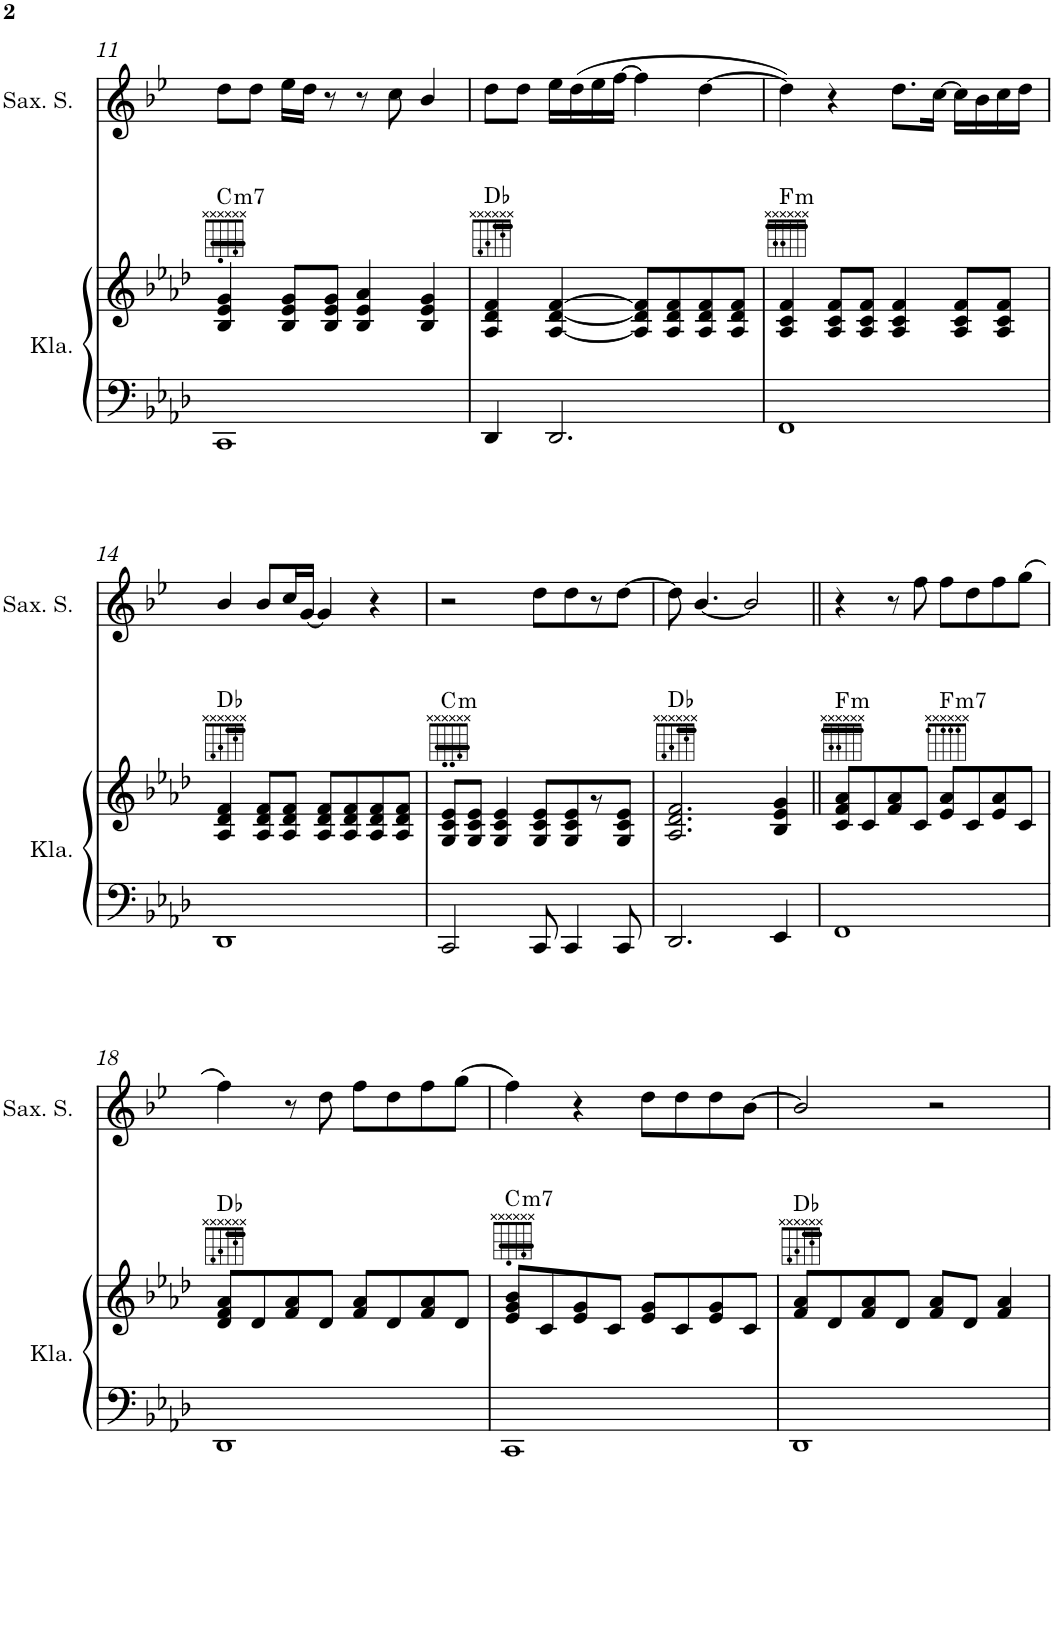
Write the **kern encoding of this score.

**kern	**kern	**harte	**kern
*part2	*part2	*part2	*part1
*staff3	*staff2	*	*staff1
*I"Klavier	*	*	*I"Saxophone Soprano
*I'Kla.	*	*	*I'Sax. S.
!!LO:PB:g=z
*clefF4	*clefG2	*	*clefG2
*	*	*	*Trd1c2
*k[b-e-a-d-]	*k[b-e-a-d-]	*	*k[b-e-]
*f:	*f:	*	*g:
*M4/4	*M4/4	*	*M4/4
*met(c)	*met(c)	*	*met(c)
=11	=11	=11	=11
!	!	!LO:H:kt=m7	!
1CC	4B-/ 4e-/ 4g/	C:min7	8dd\L
.	.	.	8dd\J
.	8B-/ 8e-/ 8g/L	.	16ee-\LL
.	.	.	16dd\JJ
.	8B-/ 8e-/ 8g/J	.	8r
.	4B-/ 4e-/ 4a-/	.	8r
.	.	.	8cc\
.	4B-/ 4e-/ 4g/	.	4b-/
=12	=12	=12	=12
4DD-/	4A-/ 4d-/ 4f/	Db:maj	8dd\L
.	.	.	8dd\J
2.DD-/	[4A-/ [4d-/ [4f/	.	16ee-\LL
.	.	.	(>16dd\
.	.	.	16ee-\
.	.	.	[16ff\JJ
.	8A-/] 8d-/] 8f/]L	.	4ff\]
.	8A-/ 8d-/ 8f/	.	.
.	8A-/ 8d-/ 8f/	.	[4dd\
.	8A-/ 8d-/ 8f/J	.	.
=13	=13	=13	=13
!	!	!LO:H:kt=m	!
1FF	4A-/ 4c/ 4f/	F:min	4dd\])
.	8A-/ 8c/ 8f/L	.	4r
.	8A-/ 8c/ 8f/J	.	.
.	4A-/ 4c/ 4f/	.	8.dd\L
.	.	.	[16cc\Jk
.	8A-/ 8c/ 8f/L	.	16cc\LL]
.	.	.	16b-\
.	8A-/ 8c/ 8f/J	.	16cc\
.	.	.	16dd\JJ
!!LO:LB:g=z
=14	=14	=14	=14
1DD-	4A-/ 4d-/ 4f/	Db:maj	4b-/
.	8A-/ 8d-/ 8f/L	.	8b-/L
.	8A-/ 8d-/ 8f/J	.	16cc/L
.	.	.	[16g/JJ
.	8A-/ 8d-/ 8f/L	.	4g/]
.	8A-/ 8d-/ 8f/	.	.
.	8A-/ 8d-/ 8f/	.	4r
.	8A-/ 8d-/ 8f/J	.	.
=15	=15	=15	=15
!	!	!LO:H:kt=m	!
2CC/	8G/ 8c/ 8e-/L	C:min	2r
.	8G/ 8c/ 8e-/J	.	.
.	4G/ 4c/ 4e-/	.	.
8CC/	8G/ 8c/ 8e-/L	.	8dd\L
4CC/	8G/ 8c/ 8e-/	.	8dd\
.	8r	.	8r
8CC/	8G/ 8c/ 8e-/J	.	[8dd\J
=16	=16	=16	=16
2.DD-/	2.A-/ 2.d-/ 2.f/	Db:maj	8dd\]
.	.	.	[4.b-/
.	.	.	2b-/]
4EE-/	4B-/ 4e-/ 4g/	.	.
=17||	=17||	=17||	=17||
!	!	!LO:H:kt=m	!
1FF	8c/ 8f/ 8a-/L	F:min	4r
.	8c/	.	.
.	8f/ 8a-/	.	8r
.	8c/J	.	8ff\
!	!	!LO:H:kt=m7	!
.	8e-/ 8a-/L	F:min7	8ff\L
.	8c/	.	8dd\
.	8e-/ 8a-/	.	8ff\
.	8c/J	.	(>8gg\J
!!LO:LB:g=z
=18	=18	=18	=18
1DD-	8d-/ 8f/ 8a-/L	Db:maj	4ff\)
.	8d-/	.	.
.	8f/ 8a-/	.	8r
.	8d-/J	.	8dd\
.	8f/ 8a-/L	.	8ff\L
.	8d-/	.	8dd\
.	8f/ 8a-/	.	8ff\
.	8d-/J	.	(>8gg\J
=19	=19	=19	=19
!	!	!LO:H:kt=m7	!
1CC	8e-/ 8g/ 8b-/L	C:min7	4ff\)
.	8c/	.	.
.	8e-/ 8g/	.	4r
.	8c/J	.	.
.	8e-/ 8g/L	.	8dd\L
.	8c/	.	8dd\
.	8e-/ 8g/	.	8dd\
.	8c/J	.	[8b-\J
=20	=20	=20	=20
1DD-	8f/ 8a-/L	Db:maj	2b-/]
.	8d-/	.	.
.	8f/ 8a-/	.	.
.	8d-/J	.	.
.	8f/ 8a-/L	.	2r
.	8d-/J	.	.
.	4f/ 4a-/	.	.
=	=	=	=
*-	*-	*-	*-
